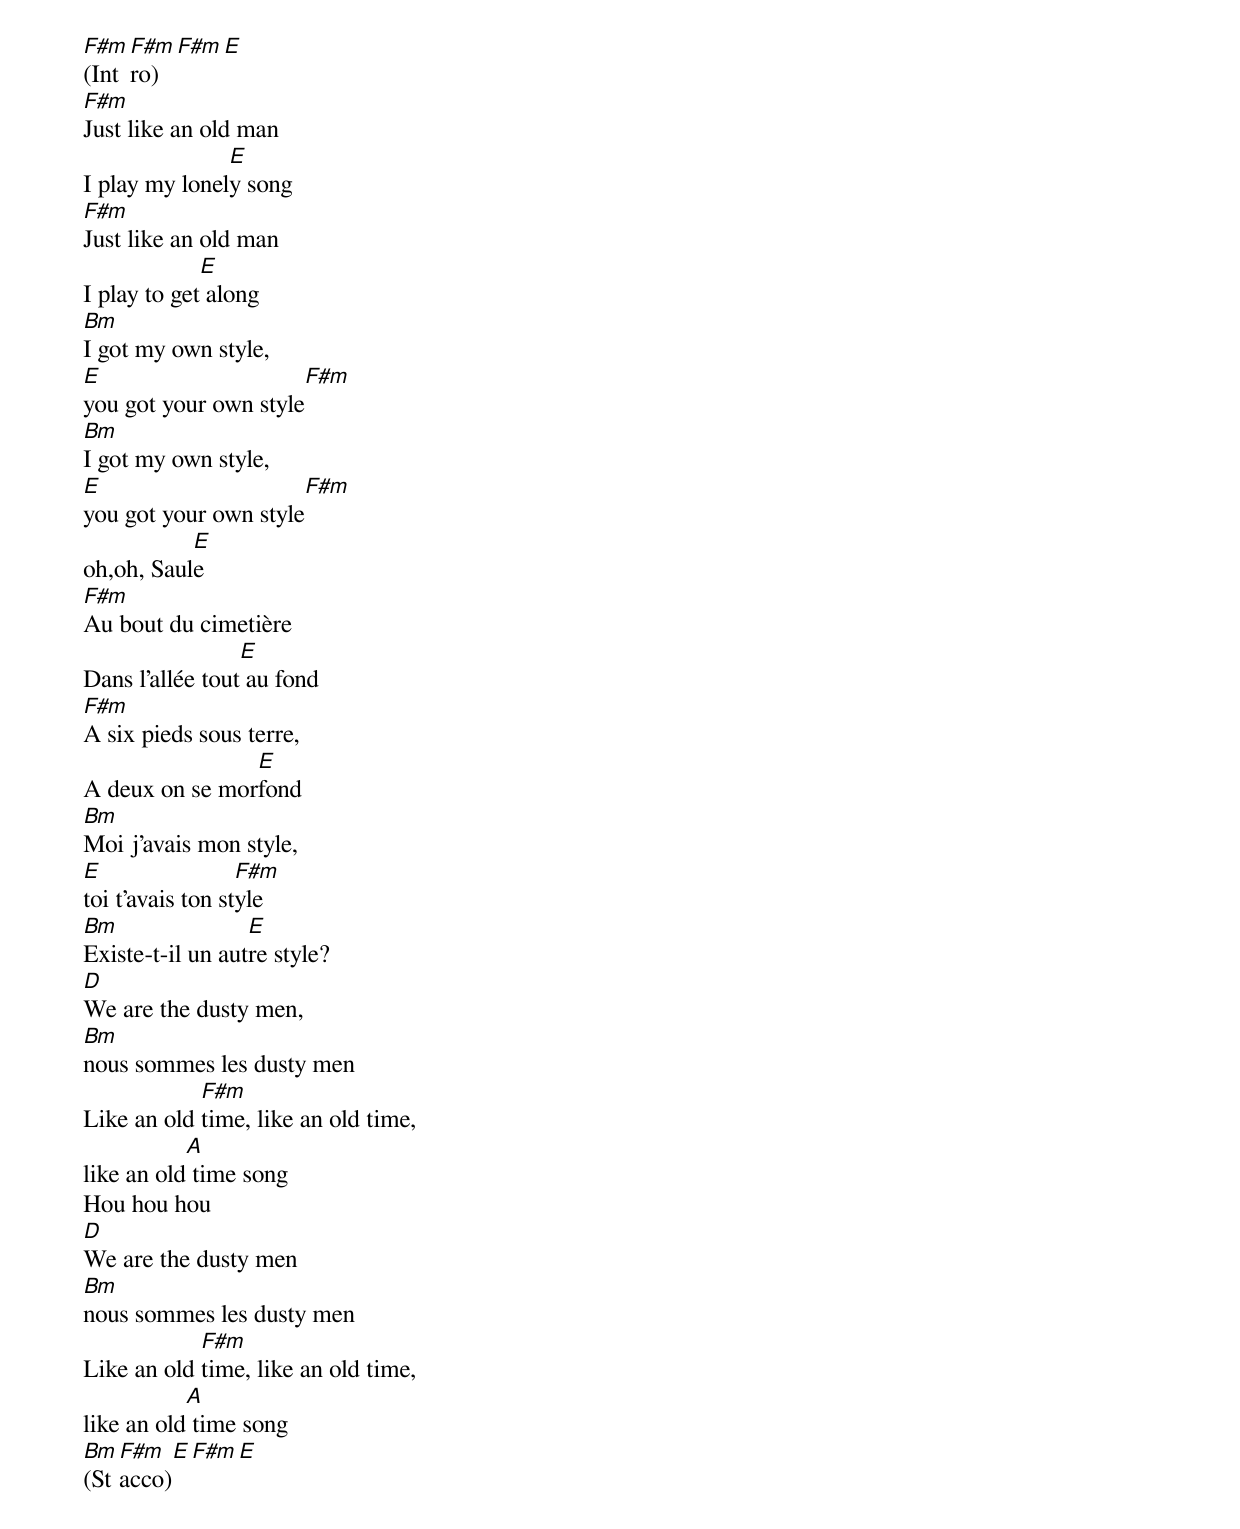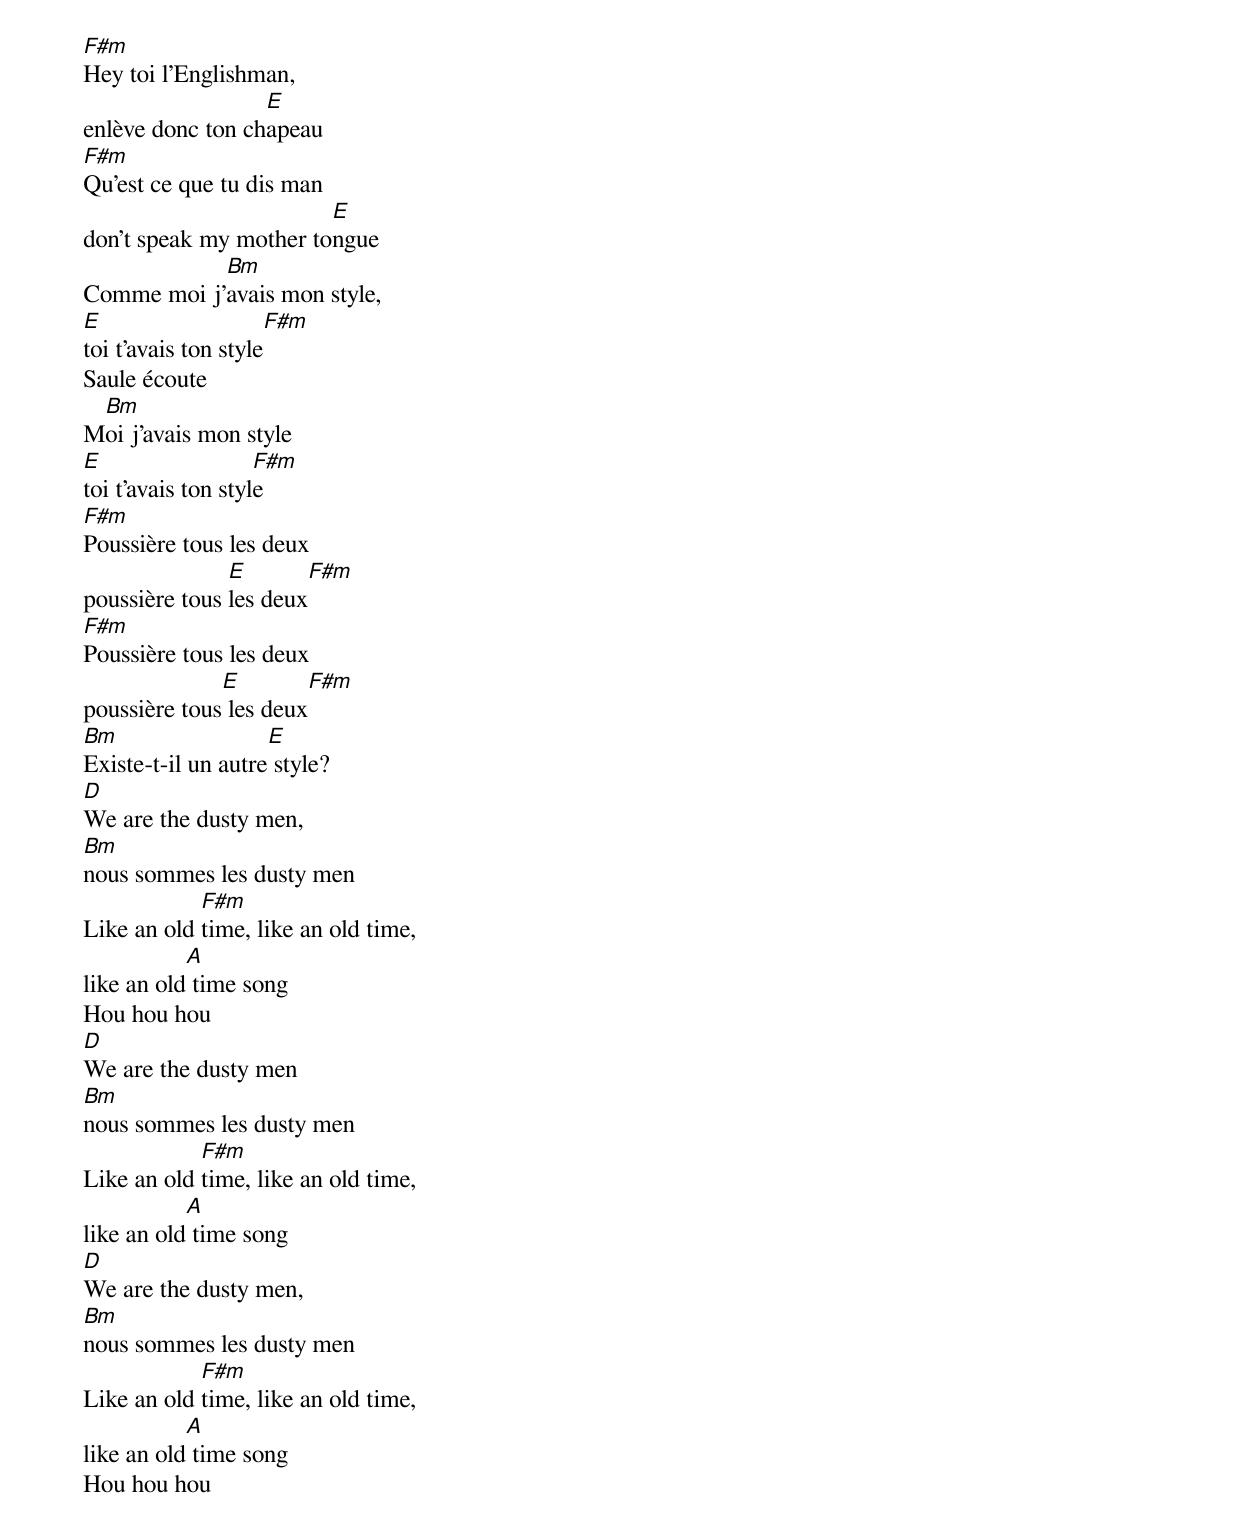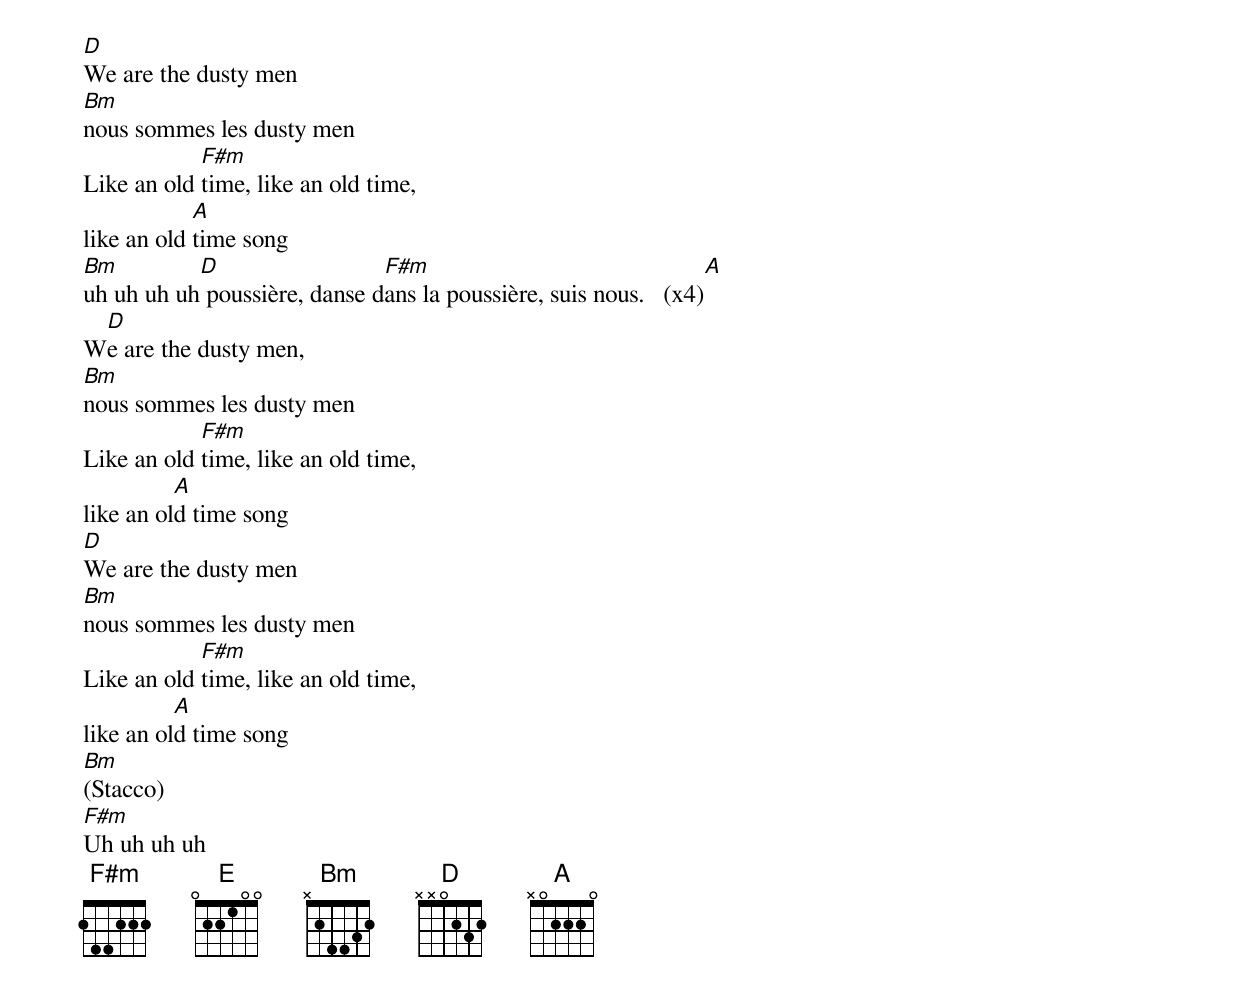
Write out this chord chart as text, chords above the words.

F#m F#m F#m E
(Intro)
F#m
Just like an old man
               E
I play my lonely song
F#m
Just like an old man
             E
I play to get along
Bm
I got my own style,
E                      F#m
you got your own style
Bm
I got my own style,
E                         F#m
you got your own style
           E
oh,oh, Saule
F#m
Au bout du cimetière
                 E
Dans l'allée tout au fond
F#m
A six pieds sous terre,
                E
A deux on se morfond
Bm
Moi j'avais mon style,
E                 F#m
toi t'avais ton style
Bm                E
Existe-t-il un autre style?
D
We are the dusty men,
Bm
nous sommes les dusty men
            F#m
Like an old time, like an old time,
           A
like an old time song
Hou hou hou
D
We are the dusty men
Bm
nous sommes les dusty men
            F#m
Like an old time, like an old time,
           A
like an old time song
Bm F#m  E F#m  E
(Stacco)
F#m
Hey toi l'Englishman,
                  E
enlève donc ton chapeau
F#m
Qu'est ce que tu dis man
                        E
don't speak my mother tongue
            Bm
Comme moi j'avais mon style,
E                    F#m
toi t'avais ton style
Saule écoute
 Bm
Moi j'avais mon style
E                   F#m
toi t'avais ton style
F#m
Poussière tous les deux
               E        F#m
poussière tous les deux
F#m
Poussière tous les deux
              E          F#m
poussière tous les deux
Bm                  E
Existe-t-il un autre style?
D
We are the dusty men,
Bm
nous sommes les dusty men
            F#m
Like an old time, like an old time,
           A
like an old time song
Hou hou hou
D
We are the dusty men
Bm
nous sommes les dusty men
            F#m
Like an old time, like an old time,
           A
like an old time song
D
We are the dusty men,
Bm
nous sommes les dusty men
            F#m
Like an old time, like an old time,
           A
like an old time song
Hou hou hou
D
We are the dusty men
Bm
nous sommes les dusty men
            F#m
Like an old time, like an old time,
            A
like an old time song
Bm         D                  F#m                                  A
uh uh uh uh poussière, danse dans la poussière, suis nous.   (x4)
 D
We are the dusty men,
Bm
nous sommes les dusty men
            F#m
Like an old time, like an old time,
          A
like an old time song
D
We are the dusty men
Bm
nous sommes les dusty men
            F#m
Like an old time, like an old time,
          A
like an old time song
Bm
(Stacco)
F#m
Uh uh uh uh
